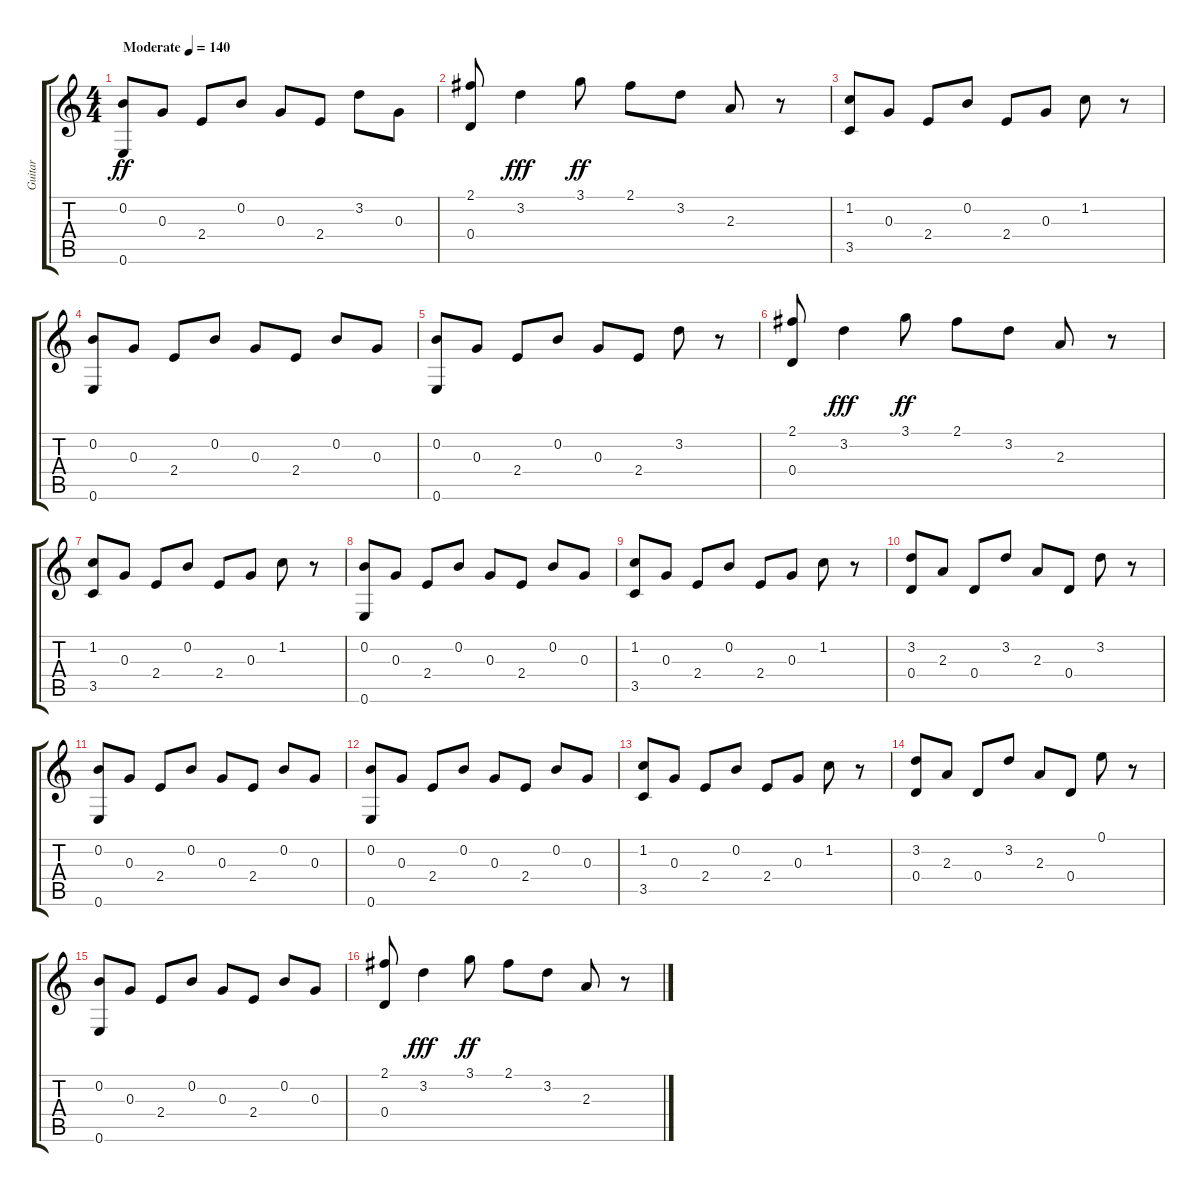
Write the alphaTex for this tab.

\track ("Guitar" "Guitar") {instrument acousticguitarsteel}
\staff {score tabs}
\tuning (E4 B3 G3 D3 A2 E2) {hide}
\ts (4 4)
\tempo (140 "Moderate")
\clef g2
\ks c
(0.2 0.6).8{dy ff instrument acousticguitarsteel} 0.3.8 2.4.8 0.2.8 0.3.8 2.4.8 3.2.8 0.3.8 |
(2.1 0.4).8 3.2.4{dy fff} 3.1.8{dy ff} 2.1.8 3.2.8 2.3.8 r.8 |
(1.2 3.5).8 0.3.8 2.4.8 0.2.8 2.4.8 0.3.8 1.2.8 r.8 |
(0.2 0.6).8 0.3.8 2.4.8 0.2.8 0.3.8 2.4.8 0.2.8 0.3.8 |
(0.2 0.6).8 0.3.8 2.4.8 0.2.8 0.3.8 2.4.8 3.2.8 r.8 |
(2.1 0.4).8 3.2.4{dy fff} 3.1.8{dy ff} 2.1.8 3.2.8 2.3.8 r.8 |
(1.2 3.5).8 0.3.8 2.4.8 0.2.8 2.4.8 0.3.8 1.2.8 r.8 |
(0.2 0.6).8 0.3.8 2.4.8 0.2.8 0.3.8 2.4.8 0.2.8 0.3.8 |
(1.2 3.5).8 0.3.8 2.4.8 0.2.8 2.4.8 0.3.8 1.2.8 r.8 |
(3.2 0.4).8 2.3.8 0.4.8 3.2.8 2.3.8 0.4.8 3.2.8 r.8 |
(0.2 0.6).8 0.3.8 2.4.8 0.2.8 0.3.8 2.4.8 0.2.8 0.3.8 |
(0.2 0.6).8 0.3.8 2.4.8 0.2.8 0.3.8 2.4.8 0.2.8 0.3.8 |
(1.2 3.5).8 0.3.8 2.4.8 0.2.8 2.4.8 0.3.8 1.2.8 r.8 |
(3.2 0.4).8 2.3.8 0.4.8 3.2.8 2.3.8 0.4.8 0.1.8 r.8 |
(0.2 0.6).8 0.3.8 2.4.8 0.2.8 0.3.8 2.4.8 0.2.8 0.3.8 |
(2.1 0.4).8 3.2.4{dy fff} 3.1.8{dy ff} 2.1.8 3.2.8 2.3.8 r.8
